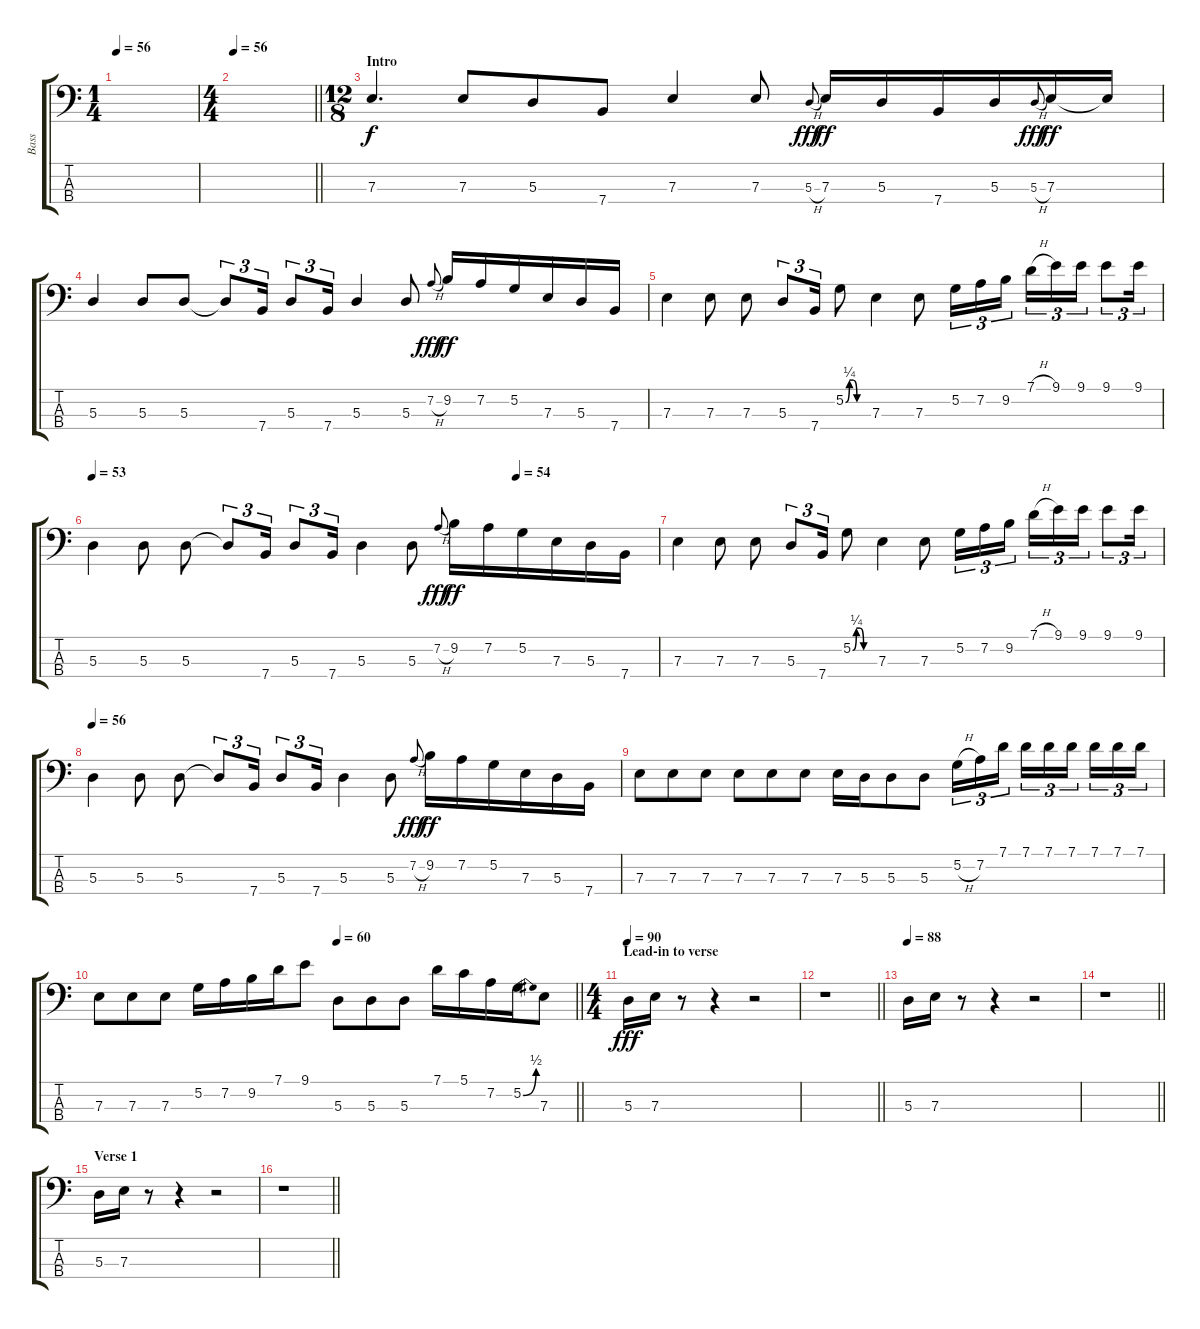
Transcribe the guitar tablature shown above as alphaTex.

\track ("Bass" "Bass") {instrument electricbassfinger}
\staff {score tabs}
\tuning (G2 D2 A1 E1) {hide}
\ts (1 4)
\tempo 56
\clef f4
\ks c
|
\ts (4 4)
\tempo 56
\barLineRight lightlight
|
\ts (12 8)
\section ("" "Intro")
7.3.4{d beam Up} 7.3.8{beam Up} 5.3.8{beam Up} 7.4.8{beam Up} 7.3.4{beam Up} 7.3.8{beam Up} 5.3{h}.8{gr onbeat dy fff} 7.3.16{dy ff beam Up} 5.3.16{beam Up} 7.4.16{beam Up} 5.3.16{beam Up} 5.3{h}.8{gr onbeat dy fff} 7.3.16{dy ff beam Up} 7.3{t}.16{beam Up} |
5.3.4{beam Up} 5.3.8{beam Up beam merge} 5.3.8 5.3{t}.8{tu (3 2)} 7.4.16{tu (3 2)} 5.3.8{tu (3 2)} 7.4.16{tu (3 2)} 5.3.4{beam Up} 5.3.8{beam Up} 7.2{h}.8{gr onbeat dy fff} 9.2.16{dy ff beam Up} 7.2.16{beam Up} 5.2.16{beam Up} 7.3.16{beam Up} 5.3.16{beam Up} 7.4.16{beam Up} |
7.3.4 7.3.8 7.3.8 5.3.8{tu (3 2)} 7.4.16{tu (3 2)} 5.2{be (custom 0 0 10 1 20 1 30 0 60 0)}.8 7.3.4 7.3.8 5.2.16{tu (3 2)} 7.2.16{tu (3 2)} 9.2.16{tu (3 2) beam splitsecondary} 7.1{h}.16{tu (3 2)} 9.1.16{tu (3 2)} 9.1.16{tu (3 2)} 9.1.8{tu (3 2)} 9.1.16{tu (3 2)} |
\tempo 53
\tempo (54 0.75)
5.3.4 5.3.8 5.3.8 5.3{t}.8{tu (3 2)} 7.4.16{tu (3 2)} 5.3.8{tu (3 2)} 7.4.16{tu (3 2)} 5.3.4 5.3.8 7.2{h}.8{gr onbeat dy fff} 9.2.16{dy ff} 7.2.16 5.2.16 7.3.16 5.3.16 7.4.16 |
7.3.4 7.3.8 7.3.8 5.3.8{tu (3 2)} 7.4.16{tu (3 2)} 5.2{be (custom 0 0 10 1 20 1 30 0 60 0)}.8 7.3.4 7.3.8 5.2.16{tu (3 2)} 7.2.16{tu (3 2)} 9.2.16{tu (3 2) beam splitsecondary} 7.1{h}.16{tu (3 2)} 9.1.16{tu (3 2)} 9.1.16{tu (3 2)} 9.1.8{tu (3 2)} 9.1.16{tu (3 2)} |
\tempo 56
5.3.4 5.3.8 5.3.8 5.3{t}.8{tu (3 2)} 7.4.16{tu (3 2)} 5.3.8{tu (3 2)} 7.4.16{tu (3 2)} 5.3.4 5.3.8 7.2{h}.8{gr onbeat dy fff} 9.2.16{dy ff} 7.2.16 5.2.16 7.3.16 5.3.16 7.4.16 |
7.3.8 7.3.8 7.3.8 7.3.8 7.3.8 7.3.8 7.3.16 5.3.16 5.3.8 5.3.8 5.2{h}.16{tu (3 2)} 7.2.16{tu (3 2)} 7.1.16{tu (3 2) beam splitsecondary} 7.1.16{tu (3 2)} 7.1.16{tu (3 2)} 7.1.16{tu (3 2) beam splitsecondary} 7.1.16{tu (3 2)} 7.1.16{tu (3 2)} 7.1.16{tu (3 2)} |
\tempo (60 0.5)
\barLineRight lightlight
7.3.8 7.3.8 7.3.8 5.2.16 7.2.16 9.2.16 7.1.16 9.1.8 5.3.8 5.3.8 5.3.8 7.1.16 5.1.16 7.2.16 5.2{be (bend 0 0 60 2)}.16 7.3.8 |
\ts (4 4)
\section ("" "Lead-in to verse")
\tempo 88
\tempo 90
5.3.16{dy fff} 7.3.16 r.8 r.4 r.2 |
\barLineRight lightlight
r.1 |
\tempo 88
5.3.16 7.3.16 r.8 r.4 r.2 |
\barLineRight lightlight
r.1 |
\section ("" "Verse 1")
5.3.16 7.3.16 r.8 r.4 r.2 |
\barLineRight lightlight
r.1
